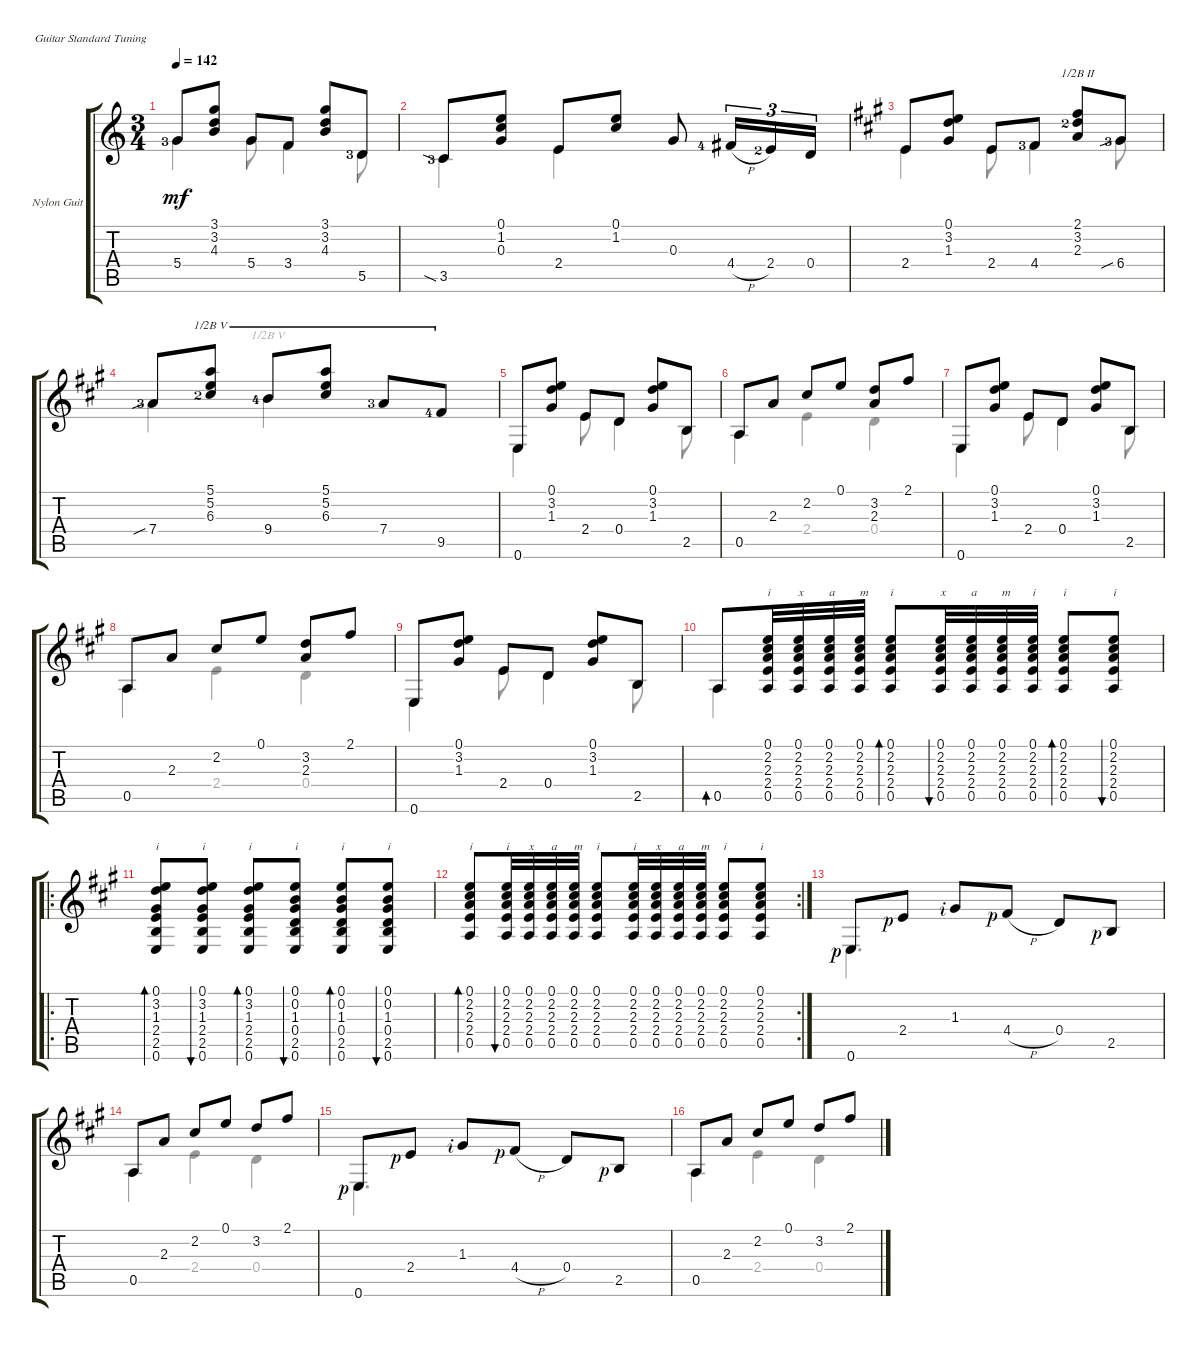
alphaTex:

\defaultSystemsLayout 4
\bracketExtendMode groupsimilarinstruments
\firstSystemTrackNameOrientation horizontal
\otherSystemsTrackNameOrientation horizontal
\track ("Nylon Guitar" "Nylon Guit") {instrument acousticguitarsteel}
\staff {score tabs}
\tuning (E4 B3 G3 D3 A2 E2)
\voice
\ts (3 4)
\tempo 142
\clef g2
\ks aminor
5.4{lf 4}.8{dy mf} (3.1 3.2 4.3).8 5.4.8 3.4.8 (3.1 3.2 4.3).8 5.5{lf 4}.8 |
3.5{sia lf 4}.8 (0.1 1.2 0.3).8 2.4.8 (0.1 1.2).8 0.3.8 4.4{h lf 5}.16{tu (3 2)} 2.4{lf 3}.16{tu (3 2)} 0.4.16{tu (3 2)} |
\ks a
2.4.8 (0.1 3.2 1.3).8 2.4.8 4.4{lf 4}.8 (2.1 3.2{lf 3} 2.3).8{barre (2 half)} 6.4{sib lf 4}.8 |
7.4{sib lf 4}.8 (5.1 5.2 6.3{lf 3}).8{barre (5 half)} 9.4{lf 5}.8{barre (5 half)} (5.1 5.2 6.3).8{barre (5 half)} 7.4{lf 4}.8{barre (5 half)} 9.5{lf 5}.8{barre (5 half)} |
0.6.8 (0.1 3.2 1.3).8 2.4.8 0.4.8 (0.1 3.2 1.3).8 2.5.8 |
0.5.8 2.3.8 2.2.8 0.1.8 (3.2 2.3).8 2.1.8 |
0.6.8 (0.1 3.2 1.3).8 2.4.8 0.4.8 (0.1 3.2 1.3).8 2.5.8 |
0.5.8 2.3.8 2.2.8 0.1.8 (3.2 2.3).8 2.1.8 |
0.6.8 (0.1 3.2 1.3).8 2.4.8 0.4.8 (0.1 3.2 1.3).8 2.5.8 |
0.5.8{bd 91} (0.1 2.2 2.3 2.4 0.5).32{txt "i"} (0.1 2.2 2.3 2.4 0.5).32{txt "x"} (0.1 2.2 2.3 2.4 0.5).32{txt "a"} (0.1 2.2 2.3 2.4 0.5).32{txt "m"} (0.1 2.2 2.3 2.4 0.5).8{bd 90 txt "i"} (0.1 2.2 2.3 2.4 0.5).32{bu 60 txt "x"} (0.1 2.2 2.3 2.4 0.5).32{txt "a"} (0.1 2.2 2.3 2.4 0.5).32{txt "m"} (0.1 2.2 2.3 2.4 0.5).32{txt "i"} (0.1 2.2 2.3 2.4 0.5).8{bd 59 txt "i"} (0.1 2.2 2.3 2.4 0.5).8{bu 58 txt "i"} |
\ro
(0.1 3.2 1.3 2.4 2.5 0.6).8{bd 58 txt "i"} (0.1 3.2 1.3 2.4 2.5 0.6).8{bu 58 txt "i"} (0.1 3.2 1.3 2.4 2.5 0.6).8{bd 58 txt "i"} (0.1 0.2 1.3 0.4 2.5 0.6).8{bu 58 txt "i"} (0.1 0.2 1.3 0.4 2.5 0.6).8{bd 58 txt "i"} (0.1 0.2 1.3 0.4 2.5 0.6).8{bu 58 txt "i"} |
\rc 2
(0.5 0.1 2.2 2.3 2.4).8{bd 58 txt "i"} (0.1 2.2 2.3 2.4 0.5).32{bu 58 txt "i"} (0.1 2.2 2.3 2.4 0.5).32{txt "x"} (0.1 2.2 2.3 2.4 0.5).32{txt "a"} (0.1 2.2 2.3 2.4 0.5).32{txt "m"} (0.1 2.2 2.3 2.4 0.5).8{txt "i"} (0.1 2.2 2.3 2.4 0.5).32{txt "i"} (0.1 2.2 2.3 2.4 0.5).32{txt "x"} (0.1 2.2 2.3 2.4 0.5).32{txt "a"} (0.1 2.2 2.3 2.4 0.5).32{txt "m"} (0.1 2.2 2.3 2.4 0.5).8{txt "i"} (0.1 2.2 2.3 2.4 0.5).8{txt "i"} |
0.6{rf 1}.8 2.4{rf 1}.8 1.3{rf 2}.8 4.4{h rf 1}.8 0.4.8 2.5{rf 1}.8 |
0.5.8 2.3.8 2.2.8 0.1.8 3.2.8 2.1.8 |
0.6{rf 1}.8 2.4{rf 1}.8 1.3{rf 2}.8 4.4{h rf 1}.8 0.4.8 2.5{rf 1}.8 |
0.5.8 2.3.8 2.2.8 0.1.8 3.2.8 2.1.8
\voice
\clef g2
\ottava regular
\simile none
\ks aminor
5.4{lf 4}.4{dy mf} 5.4.8 3.4.4 5.5{lf 4}.8 |
3.5{sia lf 4}.4 2.4.4 |
\ks a
2.4.4 2.4.8 4.4{lf 4}.4 6.4{sib lf 4}.8 |
7.4{sib lf 4}.4 9.4{lf 5}.4{barre (5 half)} |
0.6.4 2.4.8 0.4.4 2.5.8 |
0.5.4 2.4.4 0.4.4 |
0.6.4 2.4.8 0.4.4 2.5.8 |
0.5.4 2.4.4 0.4.4 |
0.6.4 2.4.8 0.4.4 2.5.8 |
0.5.4{bd 91} |
|
|
0.6{rf 1}.4{d} |
0.5.4 2.4.4 0.4.4 |
0.6{rf 1}.4{d} |
0.5.4 2.4.4 0.4.4
